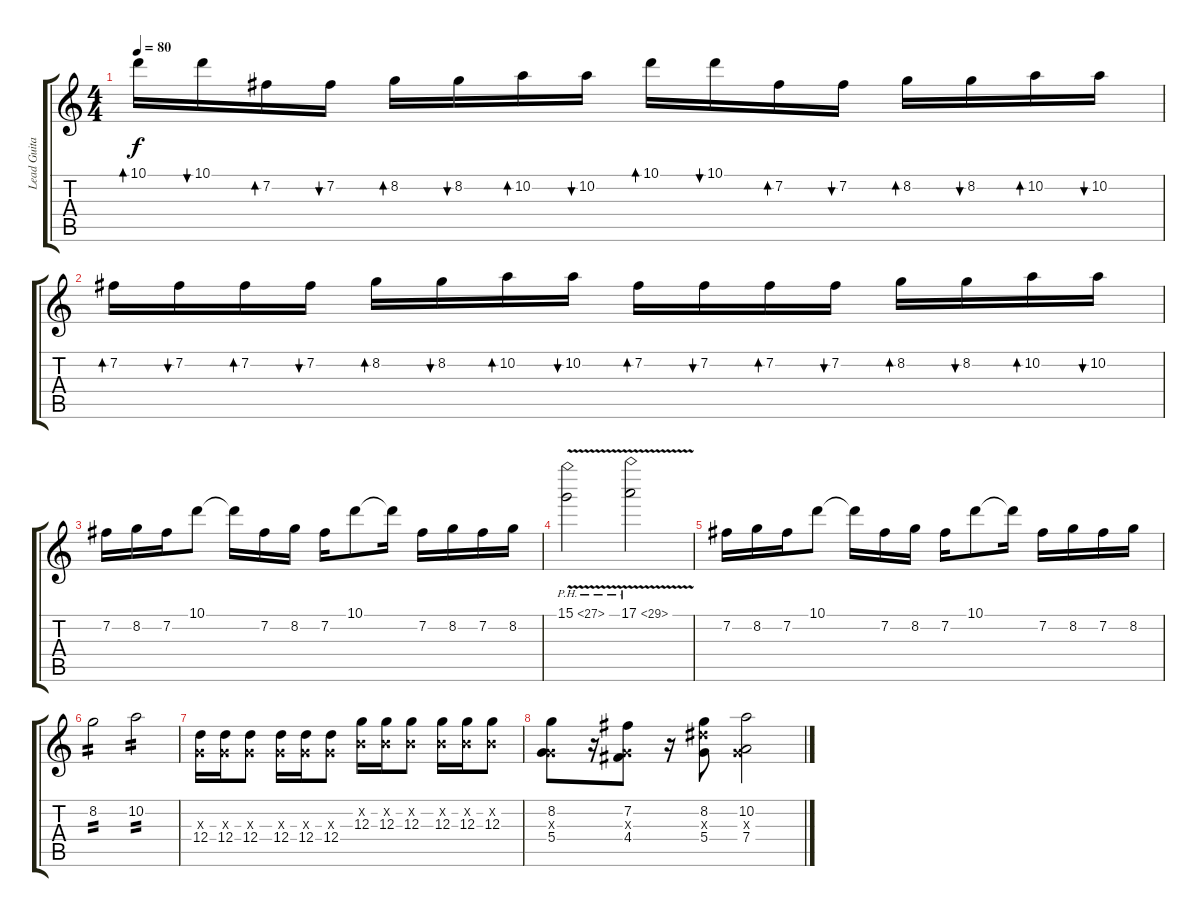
\track ("Lead Guitar" "Lead Guita") {instrument overdrivenguitar}
\staff {score tabs}
\tuning (E4 B3 G3 D3 A2 E2) {hide}
\ts (4 4)
\tempo 80
\clef g2
\ks c
10.1.16{bd 60 dy f} 10.1.16{bu 60} 7.2.16{bd 60} 7.2.16{bu 60} 8.2.16{bd 60} 8.2.16{bu 60} 10.2.16{bd 60} 10.2.16{bu 60} 10.1.16{bd 60} 10.1.16{bu 60} 7.2.16{bd 60} 7.2.16{bu 60} 8.2.16{bd 60} 8.2.16{bu 60} 10.2.16{bd 60} 10.2.16{bu 60} |
7.2.16{bd 60} 7.2.16{bu 60} 7.2.16{bd 60} 7.2.16{bu 60} 8.2.16{bd 60} 8.2.16{bu 60} 10.2.16{bd 60} 10.2.16{bu 60} 7.2.16{bd 60} 7.2.16{bu 60} 7.2.16{bd 60} 7.2.16{bu 60} 8.2.16{bd 60} 8.2.16{bu 60} 10.2.16{bd 60} 10.2.16{bu 60} |
7.2.16 8.2.16 7.2.16 10.1.8 10.1{t}.16 7.2.16 8.2.16 7.2.16 10.1.8 10.1{t}.16 7.2.16 8.2.16 7.2.16 8.2.16 |
15.1{ph 12 v}.2 17.1{ph 12 v}.2 |
7.2.16 8.2.16 7.2.16 10.1.8 10.1{t}.16 7.2.16 8.2.16 7.2.16 10.1.8 10.1{t}.16 7.2.16 8.2.16 7.2.16 8.2.16 |
8.2.2{tp 2} 10.2.2{tp 2} |
(0.3{x} 12.4).16 (0.3{x} 12.4).16 (0.3{x} 12.4).8 (0.3{x} 12.4).16 (0.3{x} 12.4).16 (0.3{x} 12.4).8 (0.2{x} 12.3).16 (0.2{x} 12.3).16 (0.2{x} 12.3).8 (0.2{x} 12.3).16 (0.2{x} 12.3).16 (0.2{x} 12.3).8 |
(8.2 0.3{x} 5.4).8 r.16 (7.2 0.3{x} 4.4).8 r.16 (8.2 8.3{x} 5.4).8 (10.2 0.3{x} 7.4).2
